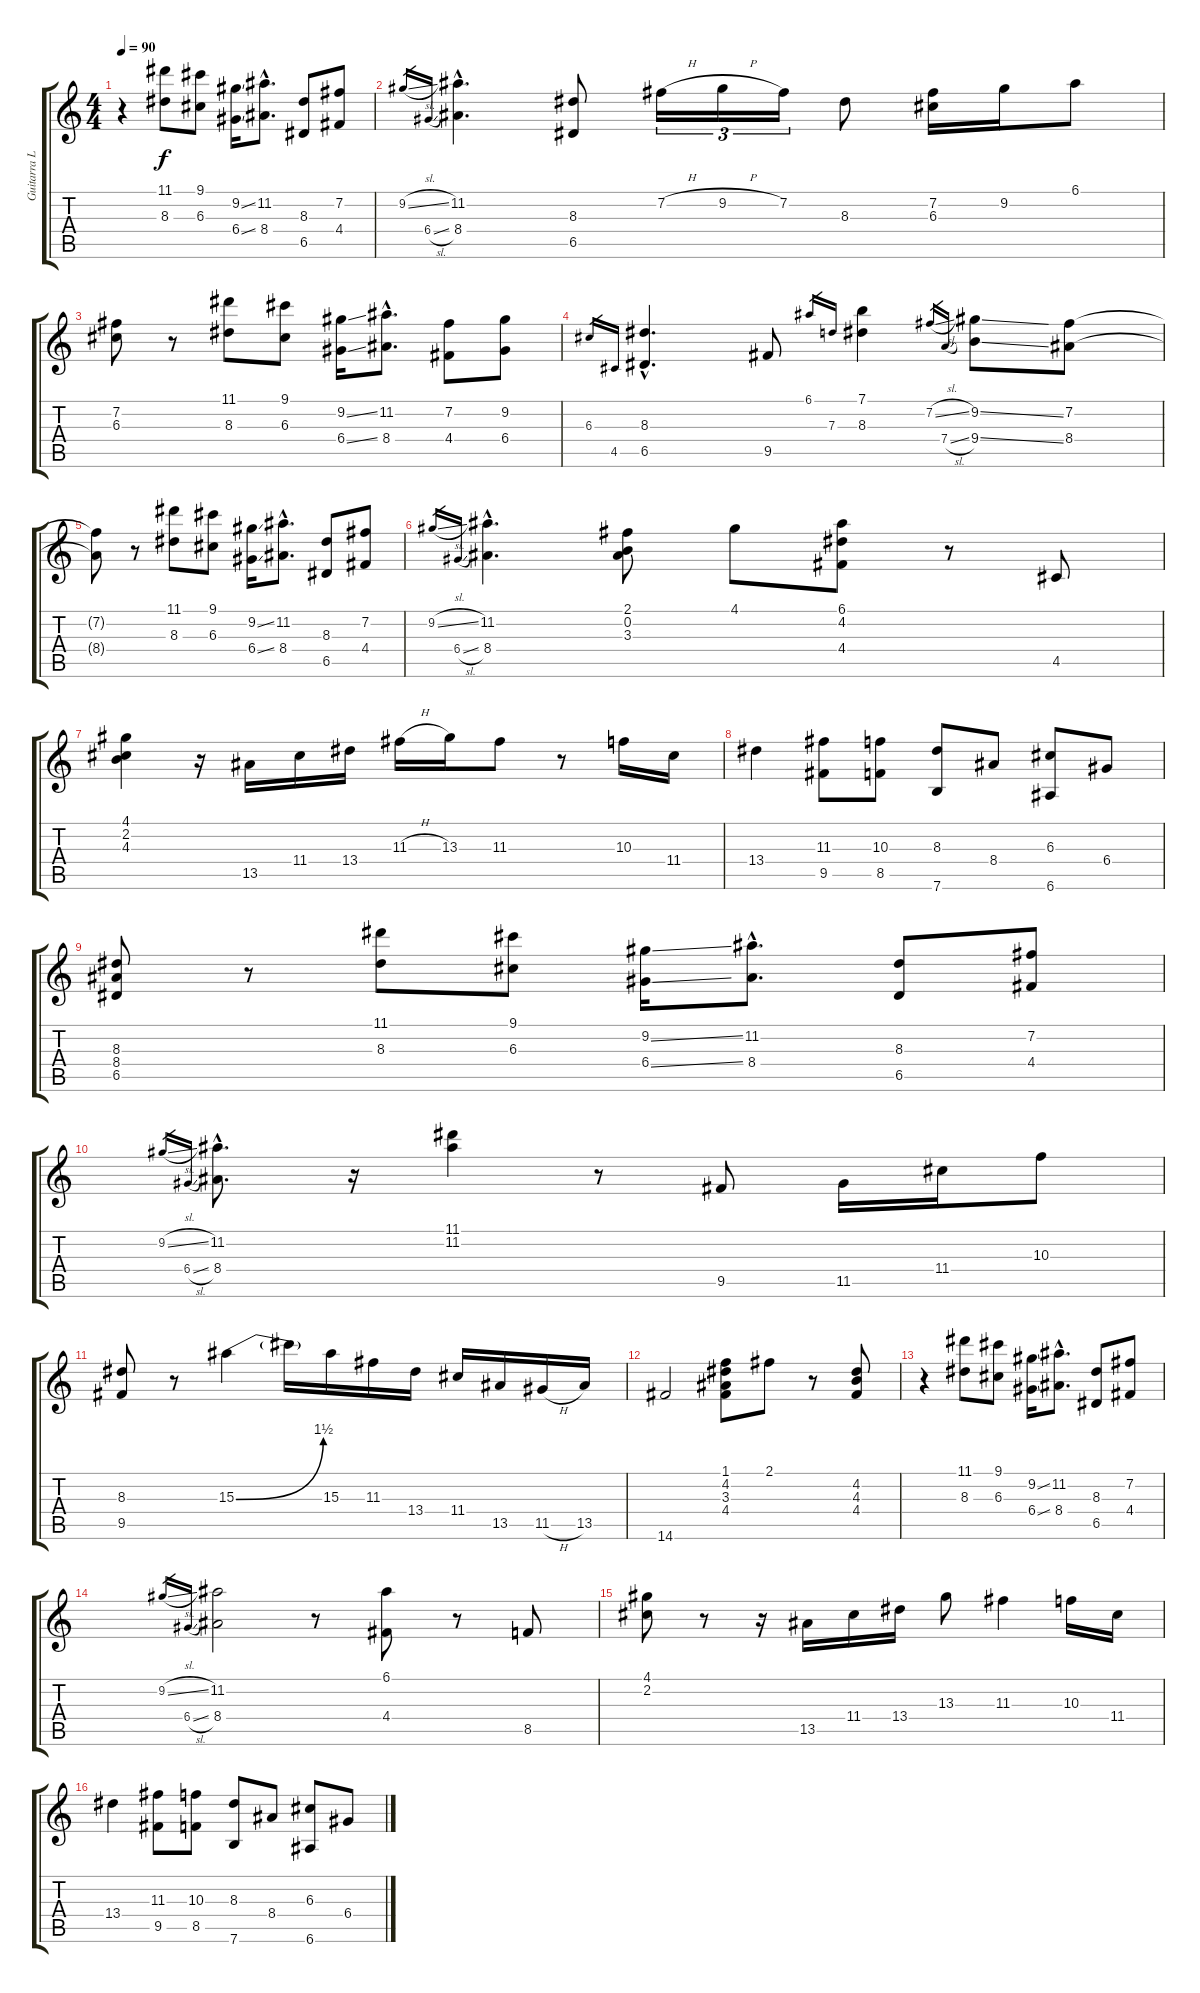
\track ("Guitarra Limpa" "Guitarra L") {instrument electricguitarjazz}
\staff {score tabs}
\tuning (E4 B3 G3 D3 A2 E2) {hide}
\ts (4 4)
\tempo 90
\clef g2
\ks c
r.4{dy f instrument electricguitarjazz} (11.1 8.3).8 (9.1 6.3).8 (9.2{ss} 6.4{ss}).16 (11.2{hac} 8.4{hac}).8{d} (8.3 6.5).8 (7.2 4.4).8 |
9.2{sl}.16{gr} 6.4{sl}.16{gr} (11.2{hac} 8.4{hac}).4{d} (8.3 6.5).8 7.2{h}.16{tu (3 2)} 9.2{h}.16{tu (3 2)} 7.2.16{tu (3 2)} 8.3.8 (7.2 6.3).16 9.2.16 6.1.8 |
(7.2 6.3).8 r.8 (11.1 8.3).8 (9.1 6.3).8 (9.2{ss} 6.4{ss}).16 (11.2{hac} 8.4{hac}).8{d} (7.2 4.4).8 (9.2 6.4).8 |
6.3.16{gr} 4.5.16{gr} (8.3{hac} 6.5{hac}).4{d} 9.5.8 6.1.16{gr} 7.3.16{gr} (7.1 8.3).4 7.2{sl}.16{gr} 7.4{sl}.16{gr} (9.2{ss} 9.4{ss}).8 (7.2 8.4).8 |
(7.2{t} 8.4{t}).8 r.8 (11.1 8.3).8 (9.1 6.3).8 (9.2{ss} 6.4{ss}).16 (11.2{hac} 8.4{hac}).8{d} (8.3 6.5).8 (7.2 4.4).8 |
9.2{sl}.16{gr} 6.4{sl}.16{gr} (11.2{hac} 8.4{hac}).4{d} (2.1 0.2 3.3).8 4.1.8 (6.1 4.2 4.4).8 r.8 4.5.8 |
(4.1 2.2 4.3).4 r.16 13.5.16 11.4.16 13.4.16 11.3{h}.16 13.3.16 11.3.8 r.8 10.3.16 11.4.16 |
13.4.4 (11.3 9.5).8 (10.3 8.5).8 (8.3 7.6).8 8.4.8 (6.3 6.6).8 6.4.8 |
(8.3 8.4 6.5).8 r.8 (11.1 8.3).8 (9.1 6.3).8 (9.2{ss} 6.4{ss}).16 (11.2{hac} 8.4{hac}).8{d} (8.3 6.5).8 (7.2 4.4).8 |
9.2{sl}.16{gr} 6.4{sl}.16{gr} (11.2{hac} 8.4{hac}).8{d} r.16 (11.1 11.2).4 r.8 9.5.8 11.5.16 11.4.16 10.3.8 |
(8.3 9.5).8 r.8 15.3{be (bend 0 0 60 6)}.4 15.3{t}.16 15.3.16 11.3.16 13.4.16 11.4.16 13.5.16 11.5{h}.16 13.5.16 |
14.6.2 (1.1 4.2 3.3 4.4).8 2.1.8 r.8 (4.2 4.3 4.4).8 |
r.4 (11.1 8.3).8 (9.1 6.3).8 (9.2{ss} 6.4{ss}).16 (11.2{hac} 8.4{hac}).8{d} (8.3 6.5).8 (7.2 4.4).8 |
9.2{sl}.16{gr} 6.4{sl}.16{gr} (11.2 8.4).2 r.8 (6.1 4.4).8 r.8 8.5.8 |
(4.1 2.2).8 r.8 r.16 13.5.16 11.4.16 13.4.16 13.3.8 11.3.4 10.3.16 11.4.16 |
13.4.4 (11.3 9.5).8 (10.3 8.5).8 (8.3 7.6).8 8.4.8 (6.3 6.6).8 6.4.8
